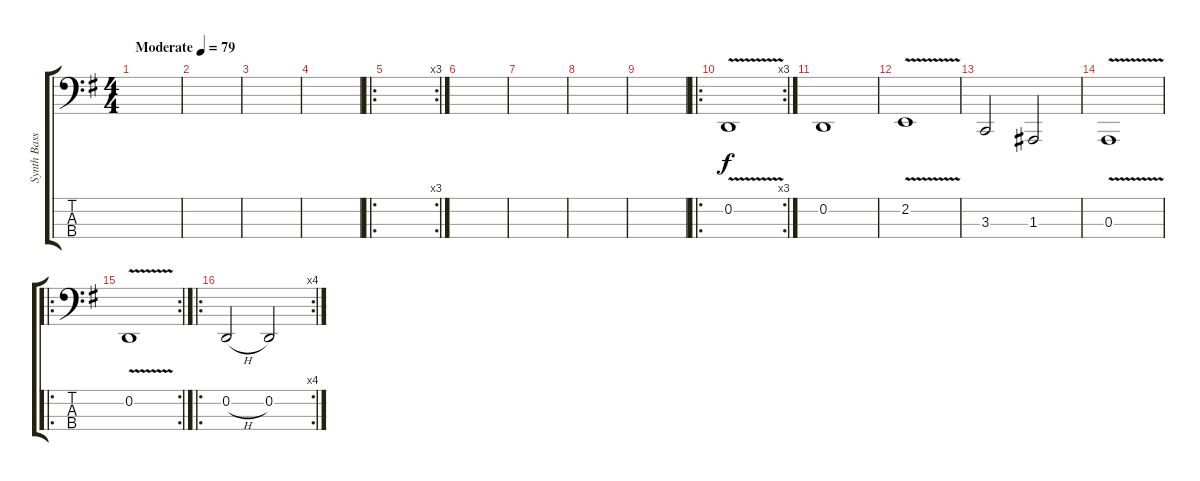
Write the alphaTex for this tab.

\track ("Synth Bass" "Synth Bass") {instrument lead8bassandlead}
\staff {score tabs}
\tuning (G2 D2 A1 E1) {hide}
\ts (4 4)
\tempo (79 "Moderate")
\clef f4
\ks g
|
|
|
|
\ro
\rc 3
|
|
|
|
|
\ro
\rc 3
0.2{v}.1{volume 9} |
0.2.1 |
2.2{v}.1 |
3.3.2 1.3.2 |
0.3{v}.1 |
\ro
\rc 2
0.2{v}.1 |
\ro
\rc 4
0.2{h}.2 0.2.2
